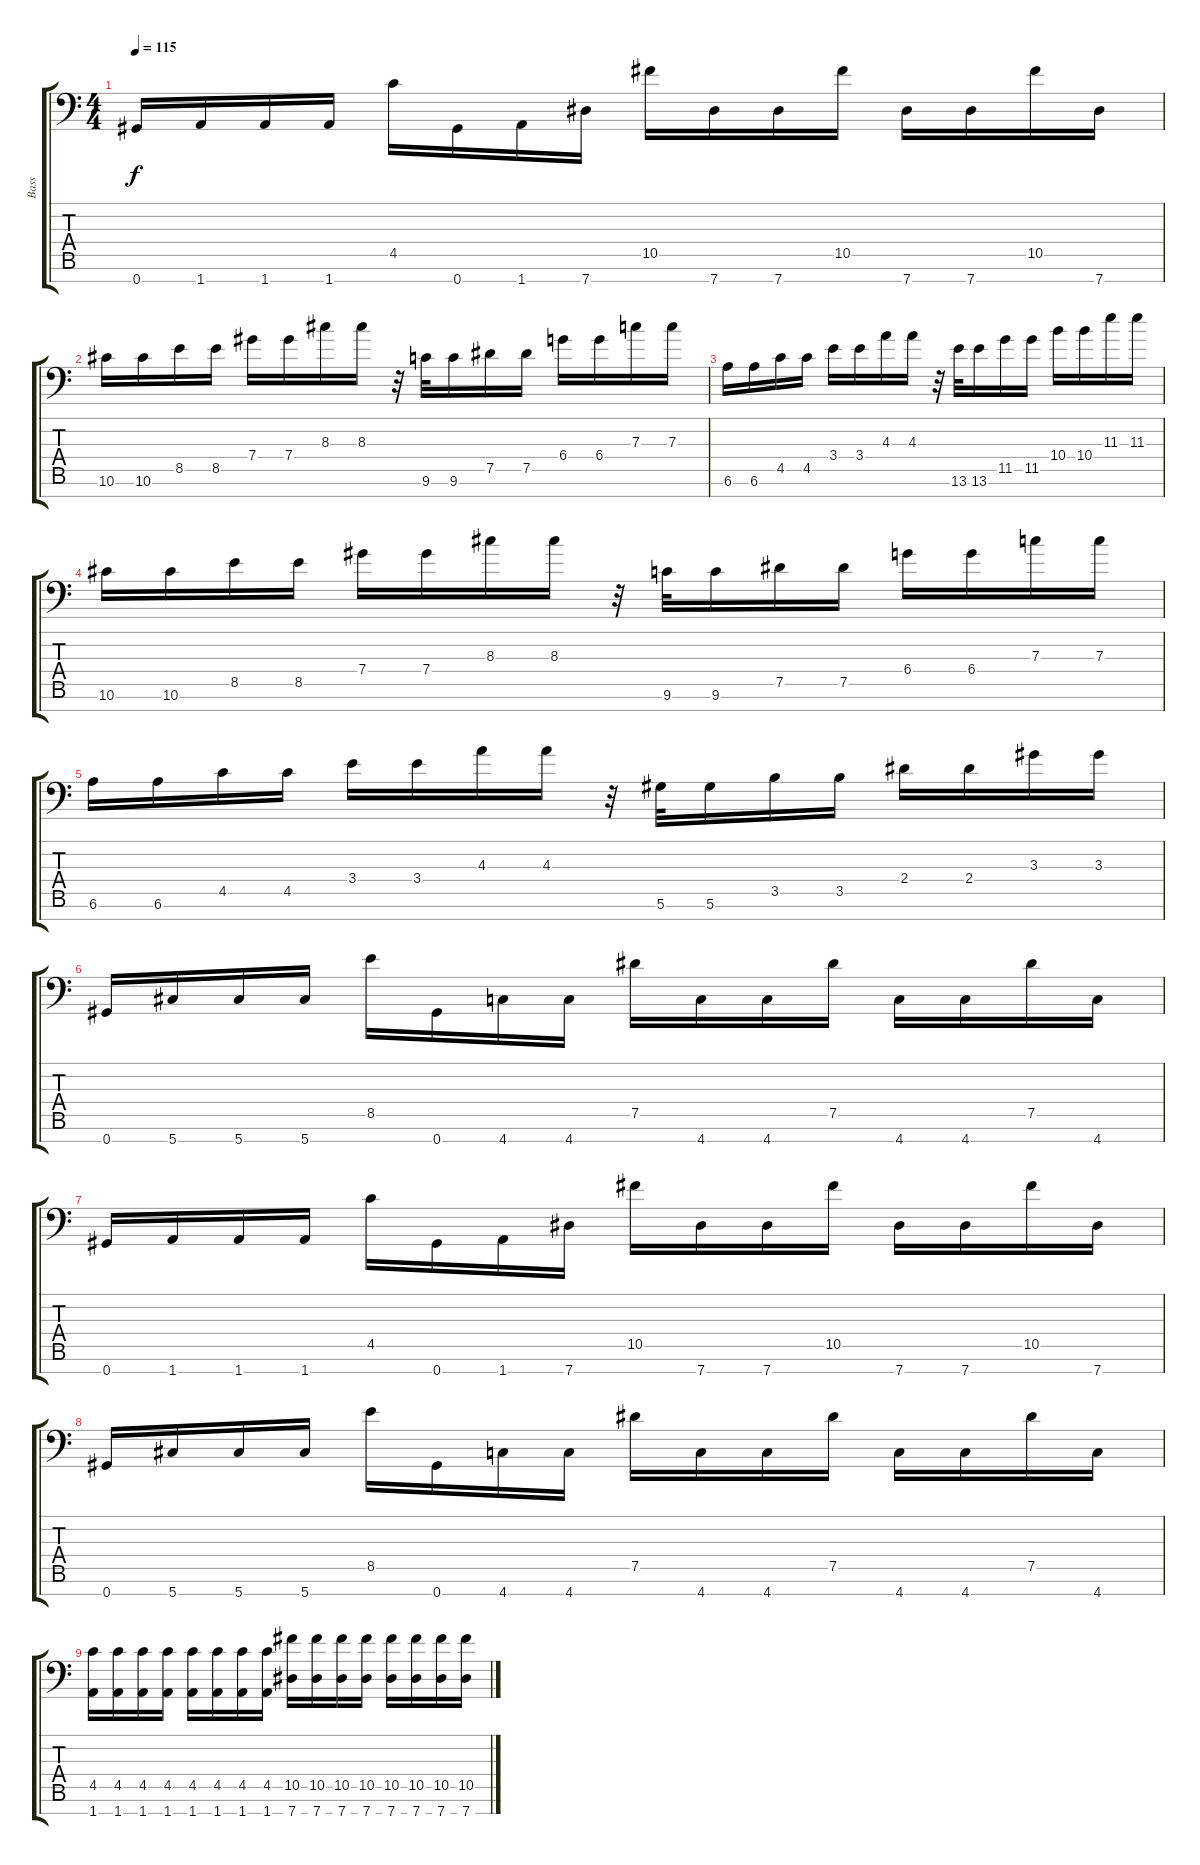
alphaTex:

\track ("Bass" "Bass") {instrument fretlessbass}
\staff {score tabs}
\tuning (Eb4 Bb3 F3 Db3 Ab2 Eb2 Ab1) {hide}
\ts (4 4)
\tempo 115
\clef f4
\ks c
0.7.16{dy f} 1.7.16 1.7.16 1.7.16 4.5.16 0.7.16 1.7.16 7.7.16 10.5.16 7.7.16 7.7.16 10.5.16 7.7.16 7.7.16 10.5.16 7.7.16 |
10.6.16 10.6.16 8.5.16 8.5.16 7.4.16 7.4.16 8.3.16 8.3.16 r.32 9.6.32 9.6.16 7.5.16 7.5.16 6.4.16 6.4.16 7.3.16 7.3.16 |
6.6.16 6.6.16 4.5.16 4.5.16 3.4.16 3.4.16 4.3.16 4.3.16 r.32 13.6.32 13.6.16 11.5.16 11.5.16 10.4.16 10.4.16 11.3.16 11.3.16 |
10.6.16 10.6.16 8.5.16 8.5.16 7.4.16 7.4.16 8.3.16 8.3.16 r.32 9.6.32 9.6.16 7.5.16 7.5.16 6.4.16 6.4.16 7.3.16 7.3.16 |
6.6.16 6.6.16 4.5.16 4.5.16 3.4.16 3.4.16 4.3.16 4.3.16 r.32 5.6.32 5.6.16 3.5.16 3.5.16 2.4.16 2.4.16 3.3.16 3.3.16 |
0.7.16 5.7.16 5.7.16 5.7.16 8.5.16 0.7.16 4.7.16 4.7.16 7.5.16 4.7.16 4.7.16 7.5.16 4.7.16 4.7.16 7.5.16 4.7.16 |
0.7.16 1.7.16 1.7.16 1.7.16 4.5.16 0.7.16 1.7.16 7.7.16 10.5.16 7.7.16 7.7.16 10.5.16 7.7.16 7.7.16 10.5.16 7.7.16 |
0.7.16 5.7.16 5.7.16 5.7.16 8.5.16 0.7.16 4.7.16 4.7.16 7.5.16 4.7.16 4.7.16 7.5.16 4.7.16 4.7.16 7.5.16 4.7.16 |
(4.5 1.7).16 (4.5 1.7).16 (4.5 1.7).16 (4.5 1.7).16 (4.5 1.7).16 (4.5 1.7).16 (4.5 1.7).16 (4.5 1.7).16 (10.5 7.7).16 (10.5 7.7).16 (10.5 7.7).16 (10.5 7.7).16 (10.5 7.7).16 (10.5 7.7).16 (10.5 7.7).16 (10.5 7.7).16
